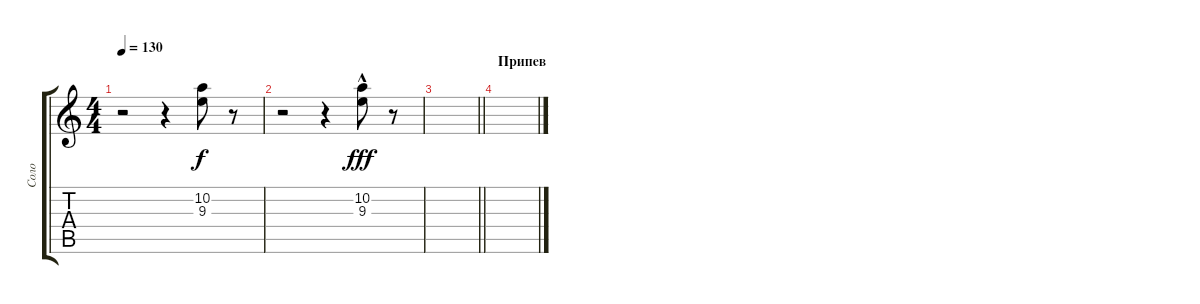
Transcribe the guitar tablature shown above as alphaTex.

\track ("Соло" "Соло") {instrument overdrivenguitar}
\staff {score tabs}
\tuning (E4 B3 G3 D3 A2 E2) {hide}
\ts (4 4)
\tempo 130
\clef g2
\ks c
r.2{dy fff} r.4 (10.2 9.3).8{dy f} r.8 |
r.2 r.4 (10.2{hac} 9.3).8{dy fff} r.8 |
\barLineRight lightlight
|
\section ("" "Припев")
